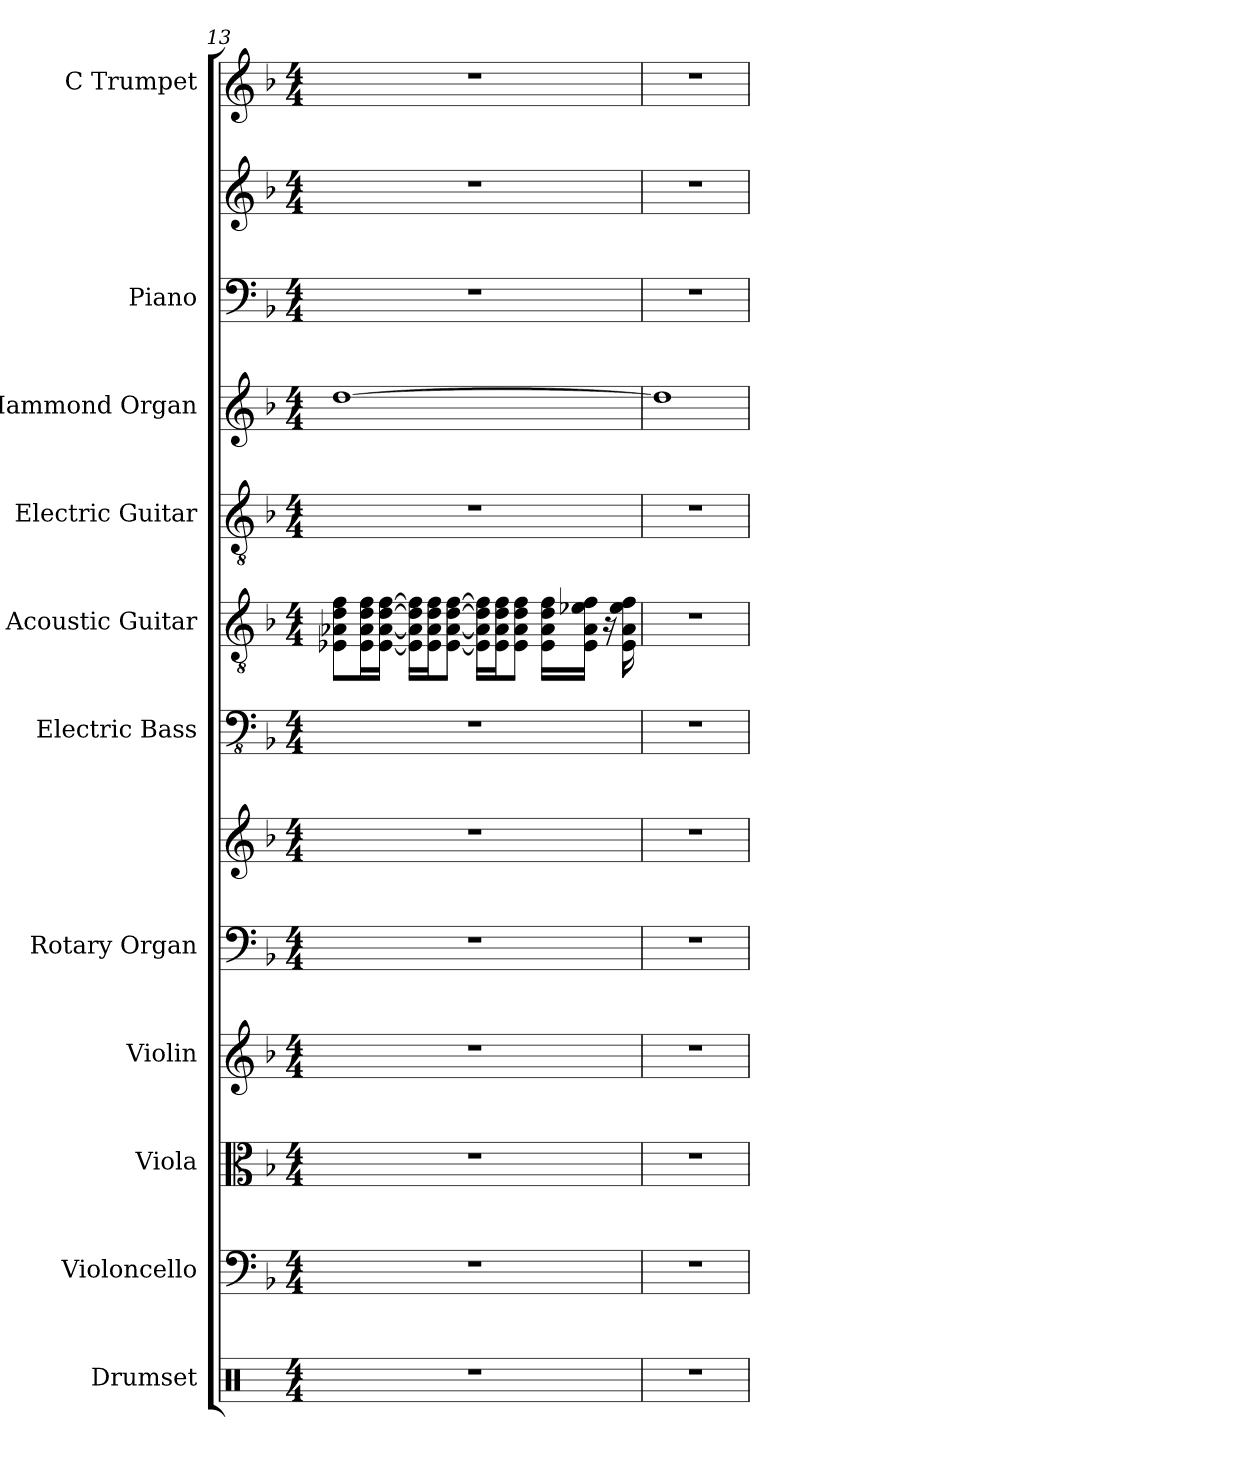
**kern	**kern	**kern	**kern	**kern	**kern	**kern	**kern	**kern	**kern	**kern	**kern	**kern
*part11	*part10	*part9	*part8	*part7	*part7	*part6	*part5	*part4	*part3	*part2	*part2	*part1
*staff13	*staff12	*staff11	*staff10	*staff9	*staff8	*staff7	*staff6	*staff5	*staff4	*staff3	*staff2	*staff1
*I"Drumset	*I"Violoncello	*I"Viola	*I"Violin	*I"Rotary Organ	*	*I"Electric Bass	*I"Acoustic Guitar	*I"Electric Guitar	*I"Hammond Organ	*I"Piano	*	*I"C Trumpet
*I'Drs.	*I'Vc.	*I'Vla.	*I'Vln.	*I'Rot. Org.	*	*I'El. B.	*I'Guit.	*I'El. Guit.	*I'Hm. Org.	*I'Pno.	*	*I'C Tpt.
*clefX	*clefF4	*clefC3	*clefG2	*clefF4	*clefG2	*clefFv4	*clefGv2	*clefGv2	*clefG2	*clefF4	*clefG2	*clefG2
*k[]	*k[b-]	*k[b-]	*k[b-]	*k[b-]	*k[b-]	*k[b-]	*k[b-]	*k[b-]	*k[b-]	*k[b-]	*k[b-]	*k[b-]
*M4/4	*M4/4	*M4/4	*M4/4	*M4/4	*M4/4	*M4/4	*M4/4	*M4/4	*M4/4	*M4/4	*M4/4	*M4/4
=13	=13	=13	=13	=13	=13	=13	=13	=13	=13	=13	=13	=13
1r	1r	1r	1r	1r	1r	1r	8E-X\ 8A-X\ 8d\ 8f\L	1r	[1dd	1r	1r	1r
.	.	.	.	.	.	.	16E-\ 16A-\ 16d\ 16f\L	.	.	.	.	.
.	.	.	.	.	.	.	[16E-\ [16A-\ [16d\ [16f\JJ	.	.	.	.	.
.	.	.	.	.	.	.	16E-\] 16A-\] 16d\] 16f\]LL	.	.	.	.	.
.	.	.	.	.	.	.	16E-\ 16A-\ 16d\ 16f\J	.	.	.	.	.
.	.	.	.	.	.	.	[8E-\ [8A-\ [8d\ [8f\J	.	.	.	.	.
.	.	.	.	.	.	.	16E-\] 16A-\] 16d\] 16f\]LL	.	.	.	.	.
.	.	.	.	.	.	.	16E-\ 16A-\ 16d\ 16f\J	.	.	.	.	.
.	.	.	.	.	.	.	8E-\ 8A-\ 8d\ 8f\J	.	.	.	.	.
.	.	.	.	.	.	.	16E-\ 16A-\ 16d\ 16f\LL	.	.	.	.	.
.	.	.	.	.	.	.	16E-\ 16A-\ 16e-X\ 16f\JJ	.	.	.	.	.
.	.	.	.	.	.	.	16r	.	.	.	.	.
.	.	.	.	.	.	.	16E-\ 16A-\ 16e-\ 16f\	.	.	.	.	.
=14	=14	=14	=14	=14	=14	=14	=14	=14	=14	=14	=14	=14
1r	1r	1r	1r	1r	1r	1r	1r	1r	1dd]	1r	1r	1r
=	=	=	=	=	=	=	=	=	=	=	=	=
*-	*-	*-	*-	*-	*-	*-	*-	*-	*-	*-	*-	*-
